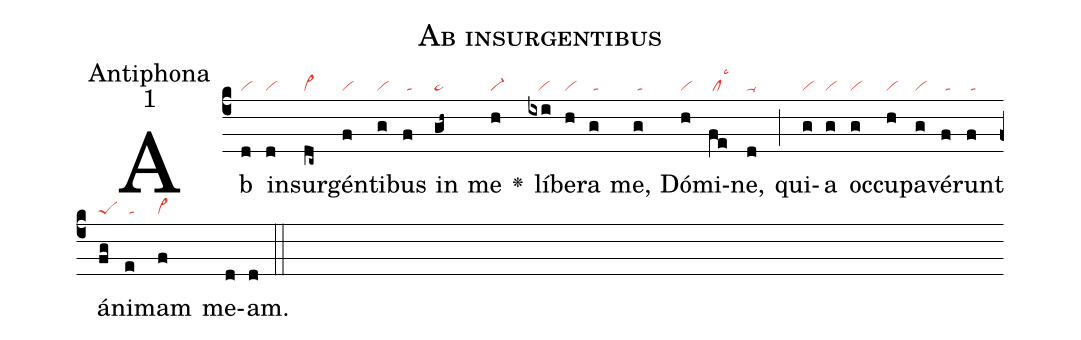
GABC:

name:Ab insurgentibus;
office-part:Antiphona;
mode:1;
nabc-lines:1;
%%
(c4) Ab(d|vi) in(d|vi)sur(dc~|cl~)gén(f|vi)ti(g|vi)bus(f|/ta) in(gh~|pe~) me(h|vi-) <v>\greheightstar</v>()
lí(ixi|///vi)be(h|vi)ra(g|/ta) me,(g|/ta) Dó(h|vi)mi(fe|/cllsc3)ne,(d|ta-) (;)
qui(g|vi)a(g|vi) oc(g|vi)cu(h|vi)pa(g|vi)vé(f|/ta)runt(f|/ta) á(fg|peS)ni(e|/ta)mam(f|vi>) me(d)am.(d) (::)
